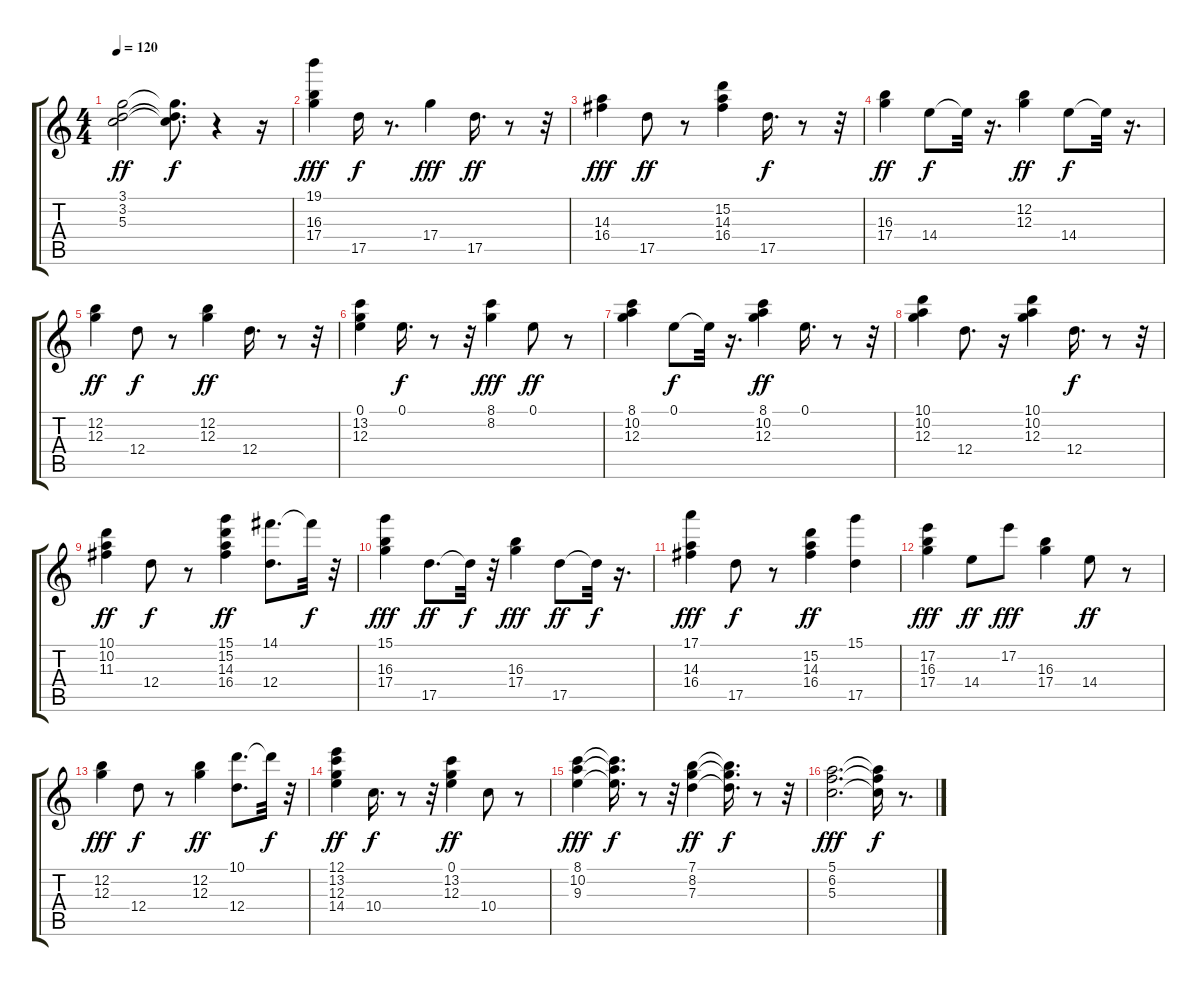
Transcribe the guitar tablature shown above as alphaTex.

\track "" {instrument acousticguitarsteel}
\staff {score tabs}
\tuning (E4 B3 G3 D3 A2 E2) {hide}
\ts (4 4)
\tempo 120
\clef g2
\ks c
(3.1 3.2 5.3).2{dy ff} (3.1{t} 3.2{t} 5.3{t}).8{d dy f} r.4 r.16 |
(19.1 16.3 17.4).4{dy fff} 17.5.16{dy f} r.8{d} 17.4.4{dy fff} 17.5.16{d dy ff} r.8 r.32 |
(14.3 16.4).4{dy fff} 17.5.8{dy ff} r.8 (15.2 14.3 16.4).4 17.5.16{d dy f} r.8 r.32 |
(16.3 17.4).4{dy ff} 14.4.8{dy f} 14.4{t}.32 r.16{d} (12.2 12.3).4{dy ff} 14.4.8{dy f} 14.4{t}.32 r.16{d} |
(12.2 12.3).4{dy ff} 12.4.8{dy f} r.8 (12.2 12.3).4{dy ff} 12.4.16{d} r.8 r.32 |
(0.1 13.2 12.3).4 0.1.16{d dy f} r.8 r.32 (8.1 8.2).4{dy fff} 0.1.8{dy ff} r.8 |
(8.1 10.2 12.3).4 0.1.8{dy f} 0.1{t}.32 r.16{d} (8.1 10.2 12.3).4{dy ff} 0.1.16{d} r.8 r.32 |
(10.1 10.2 12.3).4 12.4.8{d} r.16 (10.1 10.2 12.3).4 12.4.16{d dy f} r.8 r.32 |
(10.1 10.2 11.3).4{dy ff} 12.4.8{dy f} r.8 (15.1 15.2 14.3 16.4).4{dy ff} (14.1 12.4).8{d} 14.1{t}.32{dy f} r.32 |
(15.1 16.3 17.4).4{dy fff} 17.5.8{d dy ff} 17.5{t}.32{dy f} r.32 (16.3 17.4).4{dy fff} 17.5.8{dy ff} 17.5{t}.32{dy f} r.16{d} |
(17.1 14.3 16.4).4{dy fff} 17.5.8{dy f} r.8 (15.2 14.3 16.4).4{dy ff} (15.1 17.5).4 |
(17.2 16.3 17.4).4{dy fff} 14.4.8{dy ff} 17.2.8{dy fff} (16.3 17.4).4 14.4.8{dy ff} r.8 |
(12.2 12.3).4{dy fff} 12.4.8{dy f} r.8 (12.2 12.3).4{dy ff} (10.1 12.4).8{d} 10.1{t}.32{dy f} r.32 |
(12.1 13.2 12.3 14.4).4{dy ff} 10.4.16{d dy f} r.8 r.32 (0.1 13.2 12.3).4{dy ff} 10.4.8 r.8 |
(8.1 10.2 9.3).4{dy fff} (8.1{t} 10.2{t} 9.3{t}).16{d dy f} r.8 r.32 (7.1 8.2 7.3).4{dy ff} (7.1{t} 8.2{t} 7.3{t}).16{d dy f} r.8 r.32 |
(5.1 6.2 5.3).2{d dy fff} (5.1{t} 6.2{t} 5.3{t}).16{dy f} r.8{d}
